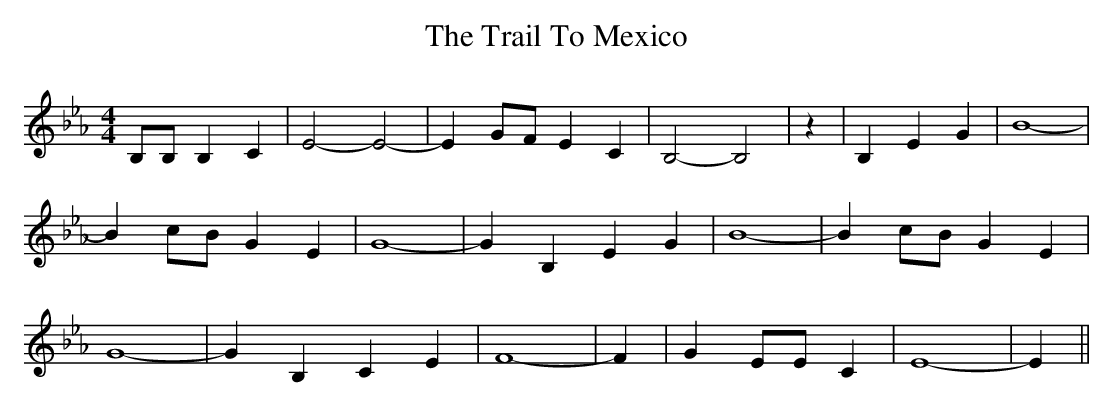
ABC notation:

X:1
T:The Trail To Mexico
M:4/4
L:1/4
K:Eb
 B,/2B,/2 B, C| E2- E2-| EG/2-F/2 E C| B,2- B,2| z| B, E G| B4-| Bc/2-B/2 G E|\
 G4-| G B, E G| B4-| Bc/2-B/2 G E| G4-| G B, C E| F4-| F| G E/2E/2 C|\
 E4-| E||
